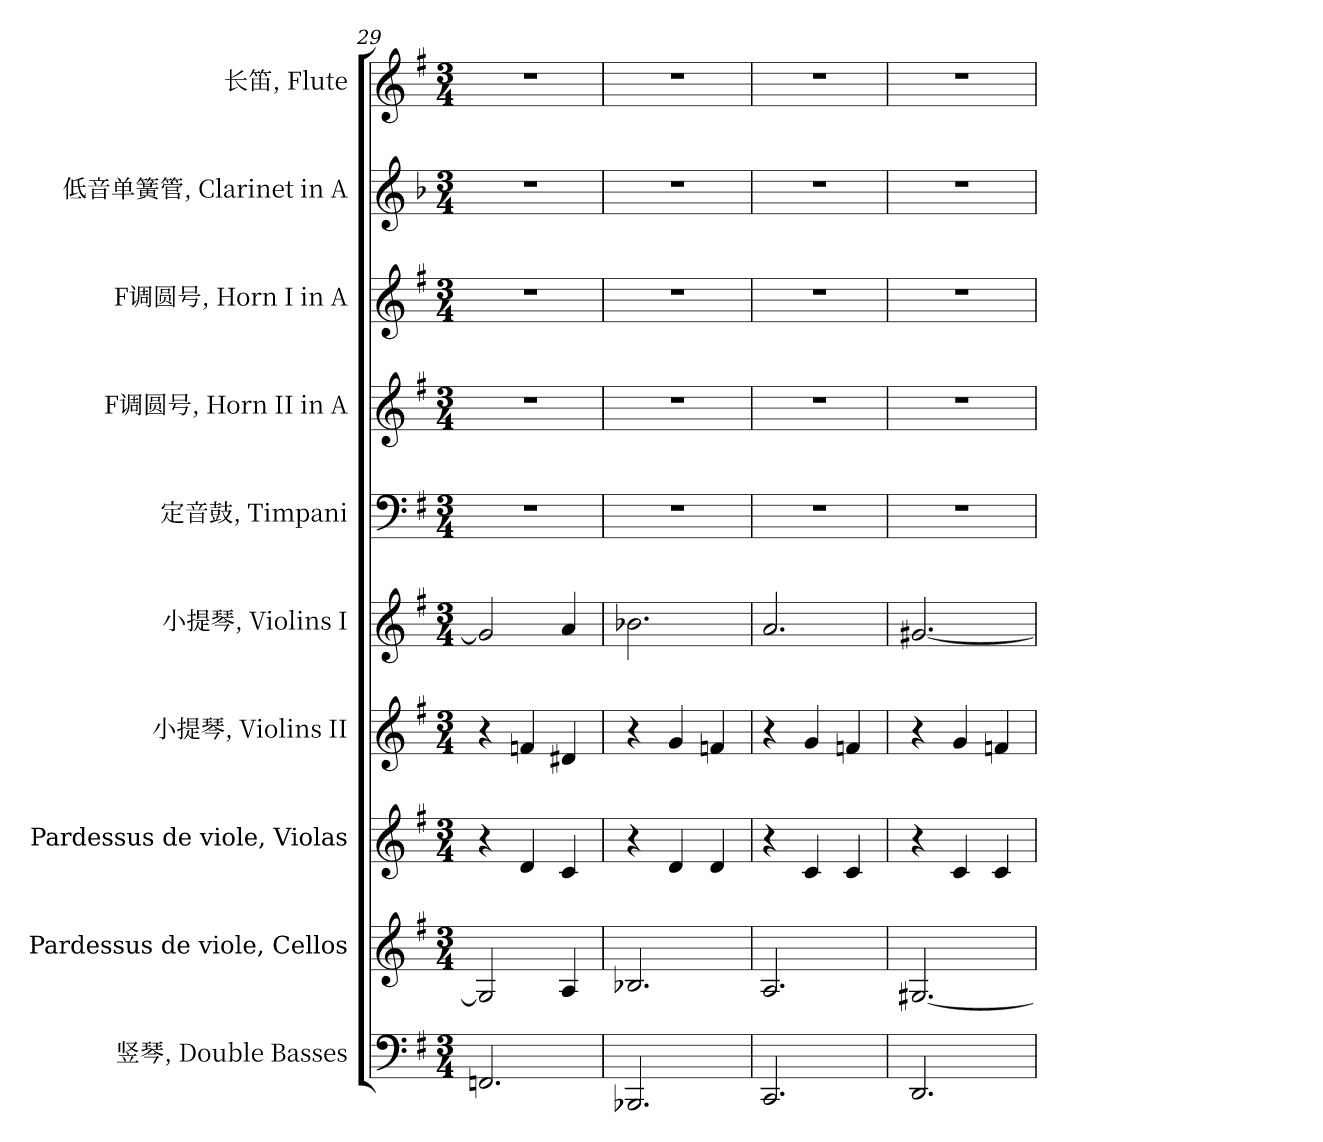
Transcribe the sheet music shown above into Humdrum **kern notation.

**kern	**kern	**kern	**kern	**kern	**kern	**kern	**kern	**kern	**kern
*part10	*part9	*part8	*part7	*part6	*part5	*part4	*part3	*part2	*part1
*staff10	*staff9	*staff8	*staff7	*staff6	*staff5	*staff4	*staff3	*staff2	*staff1
*I"竖琴, Double Basses	*I"Pardessus de viole, Cellos	*I"Pardessus de viole, Violas	*I"小提琴, Violins II	*I"小提琴, Violins I	*I"定音鼓, Timpani	*I"F调圆号, Horn II in A	*I"F调圆号, Horn I in A	*I"低音单簧管, Clarinet in A	*I"长笛, Flute
*	*I'Pds. v.	*I'Pds. v.	*I'Vln.	*I'Vln.	*I'Timp.	*I'F Hn.	*I'F Hn.	*	*I'Fl.
*clefF4	*clefG2	*clefG2	*clefG2	*clefG2	*clefF4	*clefG2	*clefG2	*clefG2	*clefG2
*	*	*	*	*	*	*ITrd4c7	*ITrd4c7	*ITrd8c14	*
*k[f#]	*k[f#]	*k[f#]	*k[f#]	*k[f#]	*k[f#]	*k[]	*k[]	*k[b-]	*k[f#]
*M3/4	*M3/4	*M3/4	*M3/4	*M3/4	*M3/4	*M3/4	*M3/4	*M3/4	*M3/4
*MM88	*MM88	*MM88	*MM88	*MM88	*MM88	*MM88	*MM88	*MM88	*MM88
=29	=29	=29	=29	=29	=29	=29	=29	=29	=29
2.FFn/	2G/]	4r	4r	2g/]	2.r	2.r	2.r	2.r	2.r
.	.	4d/	4fn/	.	.	.	.	.	.
.	4A/	4c/	4d#X/	4a/	.	.	.	.	.
=30	=30	=30	=30	=30	=30	=30	=30	=30	=30
*	*	*	*	*	*	*	*	*	*MM88
2.BBB-X/	2.B-X/	4r	4r	2.b-X\	2.r	2.r	2.r	2.r	2.r
.	.	4d/	4g/	.	.	.	.	.	.
.	.	4d/	4fn/	.	.	.	.	.	.
=31	=31	=31	=31	=31	=31	=31	=31	=31	=31
*	*	*	*	*	*	*	*	*	*MM88
2.CC/	2.A/	4r	4r	2.a/	2.r	2.r	2.r	2.r	2.r
.	.	4c/	4g/	.	.	.	.	.	.
.	.	4c/	4fn/	.	.	.	.	.	.
=32	=32	=32	=32	=32	=32	=32	=32	=32	=32
*	*	*	*	*	*	*	*	*	*MM88
2.DD/	[2.G#X/	4r	4r	[2.g#X/	2.r	2.r	2.r	2.r	2.r
.	.	4c/	4g/	.	.	.	.	.	.
.	.	4c/	4fn/	.	.	.	.	.	.
=	=	=	=	=	=	=	=	=	=
*-	*-	*-	*-	*-	*-	*-	*-	*-	*-
